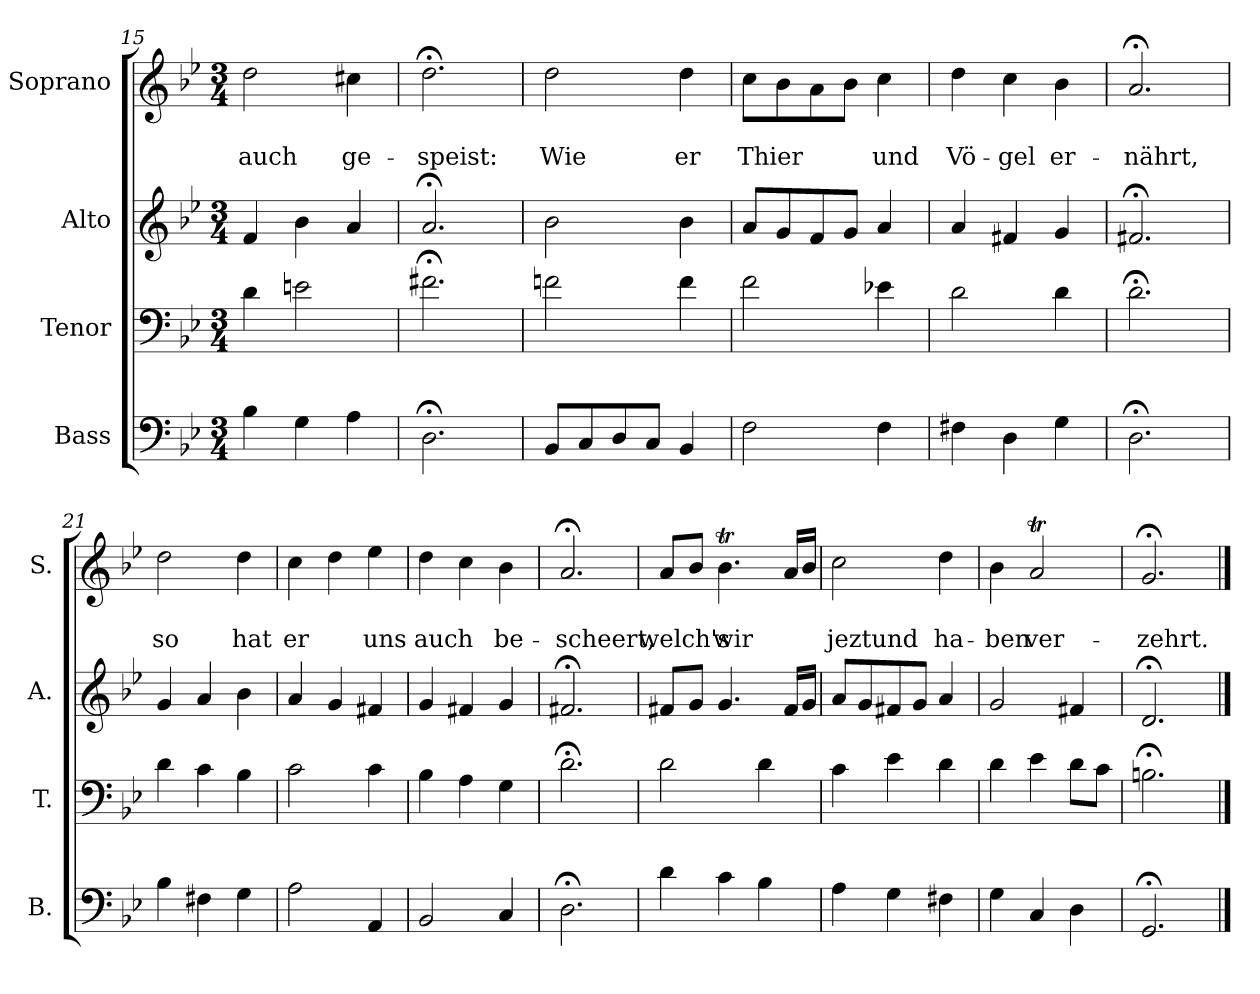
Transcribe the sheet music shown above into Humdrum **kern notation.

**kern	**kern	**kern	**kern	**text	**text
*part4	*part3	*part2	*part1	*part1	*part1
*staff4	*staff3	*staff2	*staff1	*staff1	*staff1
*I"Bass	*I"Tenor	*I"Alto	*I"Soprano	*	*
*I'B.	*I'T.	*I'A.	*I'S.	*	*
*clefF4	*clefF4	*clefG2	*clefG2	*	*
*k[b-e-]	*k[b-e-]	*k[b-e-]	*k[b-e-]	*	*
*B-:	*B-:	*B-:	*g:	*	*
*M3/4	*M3/4	*M3/4	*M3/4	*	*
=15	=15	=15	=15	=15	=15
4B-\	4d\	4f/	2dd\	.	auch
4G\	2en\	4b-\	.	.	.
4A\	.	4a/	4cc#X\	.	ge-
=16	=16	=16	=16	=16	=16
2.D;<\	2.f#X;<\	2.a;</	2.dd;<\	.	-speist:
=17	=17	=17	=17	=17	=17
8BB-/L	2fn\	2b-\	2dd\	.	Wie
8C/	.	.	.	.	.
8D/	.	.	.	.	.
8C/J	.	.	.	.	.
4BB-/	4f\	4b-\	4dd\	.	er
=18	=18	=18	=18	=18	=18
2F\	2f\	8a/L	8cc\L	.	Thier
.	.	8g/	8b-\	.	.
.	.	8f/	8a\	.	.
.	.	8g/J	8b-\J	.	.
4F\	4e-X\	4a/	4cc\	.	und
=19	=19	=19	=19	=19	=19
4F#X\	2d\	4a/	4dd\	.	Vö-
4D\	.	4f#X/	4cc\	.	-gel
4G\	4d\	4g/	4b-\	.	er-
=20	=20	=20	=20	=20	=20
2.D;<\	2.d;<\	2.f#X;</	2.a;</	.	-nährt,
=21	=21	=21	=21	=21	=21
4B-\	4d\	4g/	2dd\	.	so
4F#X\	4c\	4a/	.	.	.
4G\	4B-\	4b-\	4dd\	.	hat
!!LO:LB:g=z
=22	=22	=22	=22	=22	=22
2A\	2c\	4a/	4cc\	.	er
.	.	4g/	4dd\	.	.
4AA/	4c\	4f#X/	4ee-\	.	uns
=23	=23	=23	=23	=23	=23
2BB-/	4B-\	4g/	4dd\	.	auch
.	4A\	4f#X/	4cc\	.	.
4C/	4G\	4g/	4b-\	.	be-
=24	=24	=24	=24	=24	=24
2.D;<\	2.d;<\	2.f#X;</	2.a;</	.	-scheert,
=25	=25	=25	=25	=25	=25
4d\	2d\	8f#X/L	8a/L	.	welch's
.	.	8g/J	8b-/J	.	.
4c\	.	4.g/	4.b-T\	.	wir
4B-\	4d\	.	.	.	.
.	.	16f#/LL	16a/LL	.	.
.	.	16g/JJ	16b-/JJ	.	.
=26	=26	=26	=26	=26	=26
4A\	4c\	8a/L	2cc\	.	jeztund
.	.	8g/	.	.	.
4G\	4e-\	8f#X/	.	.	.
.	.	8g/J	.	.	.
4F#X\	4d\	4a/	4dd\	.	ha-
=27	=27	=27	=27	=27	=27
4G\	4d\	2g/	4b-\	.	-ben
4C/	4e-\	.	2at/	.	ver-
4D\	8d\L	4f#X/	.	.	.
.	8c\J	.	.	.	.
=28	=28	=28	=28	=28	=28
2.GG;</	2.Bn;<\	2.d;</	2.g;</	.	-zehrt.
==	==	==	==	==	==
*-	*-	*-	*-	*-	*-
